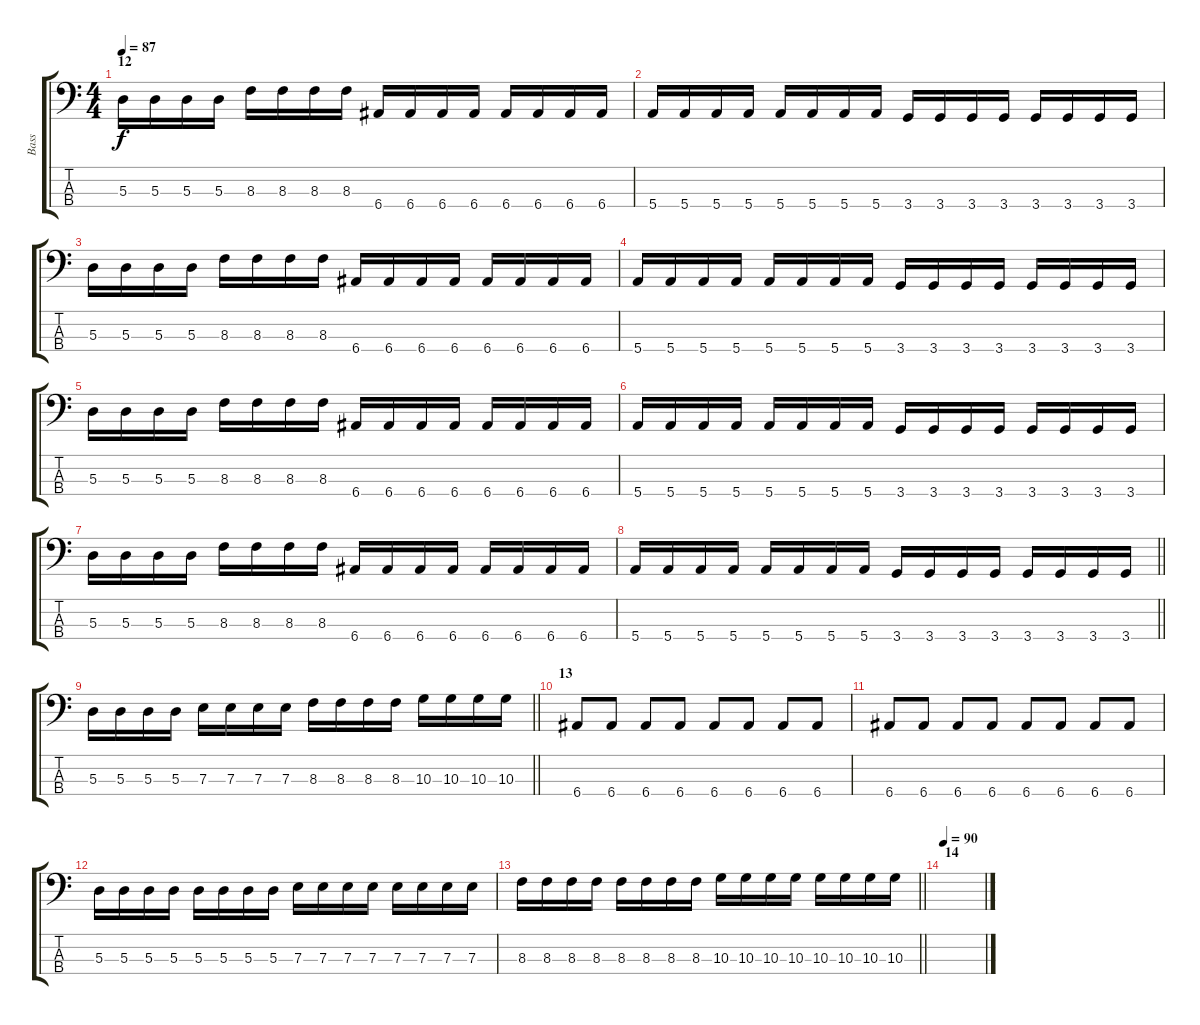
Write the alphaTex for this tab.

\track ("Bass" "Bass") {instrument electricbassfinger}
\staff {score tabs}
\tuning (G2 D2 A1 E1) {hide}
\ts (4 4)
\section ("" "12")
\tempo 87
\clef f4
\ks c
5.3.16{dy f} 5.3.16 5.3.16 5.3.16 8.3.16 8.3.16 8.3.16 8.3.16 6.4.16 6.4.16 6.4.16 6.4.16 6.4.16 6.4.16 6.4.16 6.4.16 |
5.4.16 5.4.16 5.4.16 5.4.16 5.4.16 5.4.16 5.4.16 5.4.16 3.4.16 3.4.16 3.4.16 3.4.16 3.4.16 3.4.16 3.4.16 3.4.16 |
5.3.16 5.3.16 5.3.16 5.3.16 8.3.16 8.3.16 8.3.16 8.3.16 6.4.16 6.4.16 6.4.16 6.4.16 6.4.16 6.4.16 6.4.16 6.4.16 |
5.4.16 5.4.16 5.4.16 5.4.16 5.4.16 5.4.16 5.4.16 5.4.16 3.4.16 3.4.16 3.4.16 3.4.16 3.4.16 3.4.16 3.4.16 3.4.16 |
5.3.16 5.3.16 5.3.16 5.3.16 8.3.16 8.3.16 8.3.16 8.3.16 6.4.16 6.4.16 6.4.16 6.4.16 6.4.16 6.4.16 6.4.16 6.4.16 |
5.4.16 5.4.16 5.4.16 5.4.16 5.4.16 5.4.16 5.4.16 5.4.16 3.4.16 3.4.16 3.4.16 3.4.16 3.4.16 3.4.16 3.4.16 3.4.16 |
5.3.16 5.3.16 5.3.16 5.3.16 8.3.16 8.3.16 8.3.16 8.3.16 6.4.16 6.4.16 6.4.16 6.4.16 6.4.16 6.4.16 6.4.16 6.4.16 |
\barLineRight lightlight
5.4.16 5.4.16 5.4.16 5.4.16 5.4.16 5.4.16 5.4.16 5.4.16 3.4.16 3.4.16 3.4.16 3.4.16 3.4.16 3.4.16 3.4.16 3.4.16 |
\barLineRight lightlight
5.3.16 5.3.16 5.3.16 5.3.16 7.3.16 7.3.16 7.3.16 7.3.16 8.3.16 8.3.16 8.3.16 8.3.16 10.3.16 10.3.16 10.3.16 10.3.16 |
\section ("" "13")
6.4.8 6.4.8 6.4.8 6.4.8 6.4.8 6.4.8 6.4.8 6.4.8 |
6.4.8 6.4.8 6.4.8 6.4.8 6.4.8 6.4.8 6.4.8 6.4.8 |
5.3.16 5.3.16 5.3.16 5.3.16 5.3.16 5.3.16 5.3.16 5.3.16 7.3.16 7.3.16 7.3.16 7.3.16 7.3.16 7.3.16 7.3.16 7.3.16 |
\barLineRight lightlight
8.3.16 8.3.16 8.3.16 8.3.16 8.3.16 8.3.16 8.3.16 8.3.16 10.3.16 10.3.16 10.3.16 10.3.16 10.3.16 10.3.16 10.3.16 10.3.16 |
\section ("" "14")
\tempo 90
